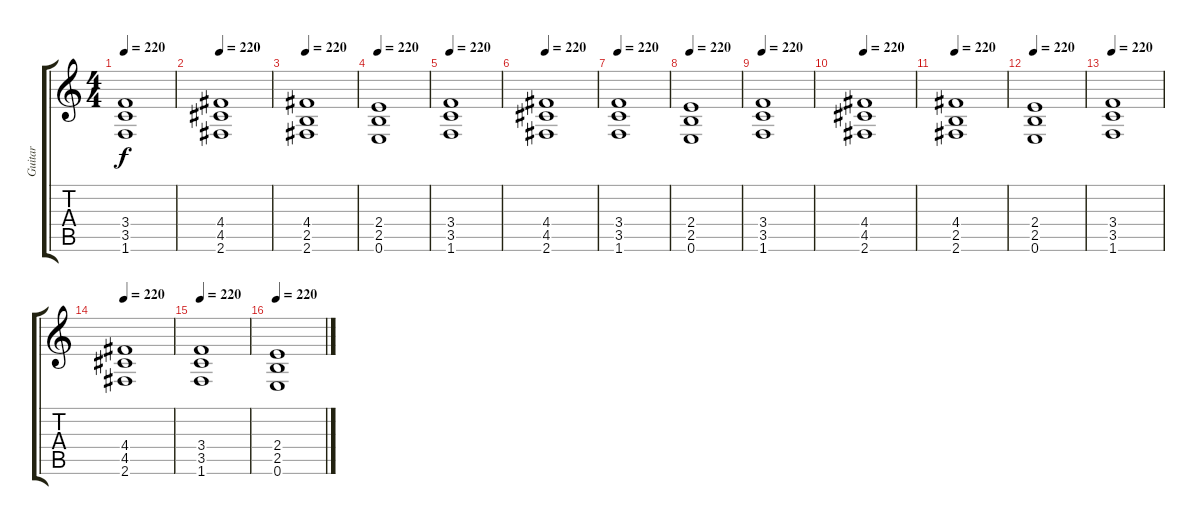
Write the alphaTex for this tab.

\track ("Guitar" "Guitar") {instrument distortionguitar}
\staff {score tabs}
\tuning (E4 B3 G3 D3 A2 E2) {hide}
\ts (4 4)
\tempo 220
\clef g2
\ks c
(3.4 3.5 1.6).1{dy f} |
\tempo 220
(4.4 4.5 2.6).1 |
\tempo 220
(4.4 2.5 2.6).1 |
\tempo 220
(2.4 2.5 0.6).1 |
\tempo 220
(3.4 3.5 1.6).1 |
\tempo 220
(4.4 4.5 2.6).1 |
\tempo 220
(3.4 3.5 1.6).1 |
\tempo 220
(2.4 2.5 0.6).1 |
\tempo 220
(3.4 3.5 1.6).1 |
\tempo 220
(4.4 4.5 2.6).1 |
\tempo 220
(4.4 2.5 2.6).1 |
\tempo 220
(2.4 2.5 0.6).1 |
\tempo 220
(3.4 3.5 1.6).1 |
\tempo 220
(4.4 4.5 2.6).1 |
\tempo 220
(3.4 3.5 1.6).1 |
\tempo 220
(2.4 2.5 0.6).1
